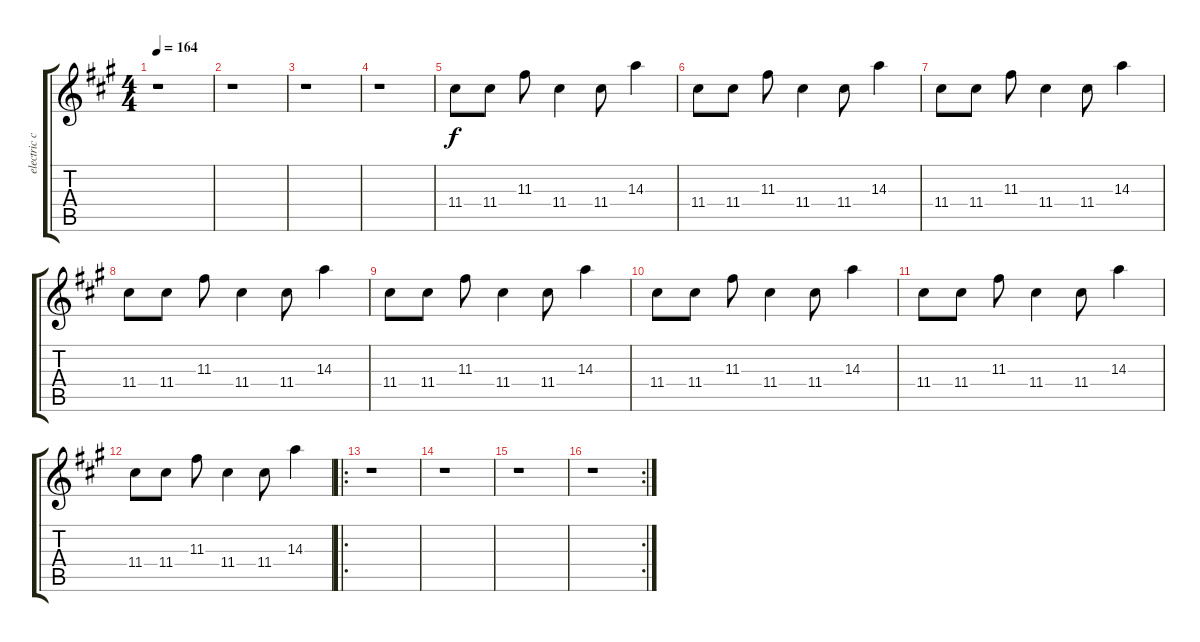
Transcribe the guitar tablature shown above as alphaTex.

\track ("electric clean muted" "electric c") {instrument electricguitarmuted}
\staff {score tabs}
\tuning (E4 B3 G3 D3 A2 D2) {hide}
\ts (4 4)
\tempo 164
\clef g2
\ks a
r.1{dy f} |
r.1 |
r.1 |
r.1 |
11.4.8 11.4.8 11.3.8 11.4.4 11.4.8 14.3.4 |
11.4.8 11.4.8 11.3.8 11.4.4 11.4.8 14.3.4 |
11.4.8 11.4.8 11.3.8 11.4.4 11.4.8 14.3.4 |
11.4.8 11.4.8 11.3.8 11.4.4 11.4.8 14.3.4 |
11.4.8 11.4.8 11.3.8 11.4.4 11.4.8 14.3.4 |
11.4.8 11.4.8 11.3.8 11.4.4 11.4.8 14.3.4 |
11.4.8 11.4.8 11.3.8 11.4.4 11.4.8 14.3.4 |
11.4.8 11.4.8 11.3.8 11.4.4 11.4.8 14.3.4 |
\ro
r.1 |
r.1 |
r.1 |
\rc 2
r.1
